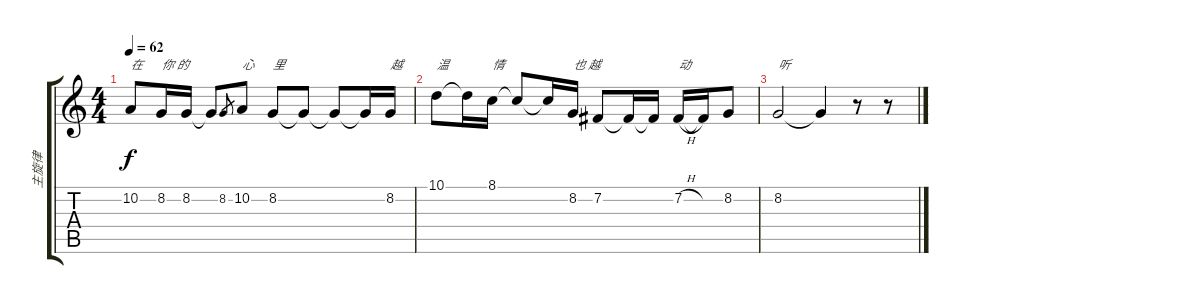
\track ("主旋律" "主旋律") {instrument synthvoice}
\staff {score tabs}
\tuning (E4 B3 G3 D3 A2 E2) {hide}
\ts (4 4)
\tempo 62
\clef g2
\ks c
10.2.8{txt "在" dy f} 8.2.16{txt "你 的"} 8.2.16 8.2{t}.8 8.2.8{gr} 10.2.8{txt "心"} 8.2.8{txt "里"} 8.2{t}.8 8.2{t}.8 8.2{t}.16 8.2.16{txt "越"} |
10.1.8{txt "温"} 10.1{t}.16 8.1.16{txt "情"} 8.1{t}.8 8.1{t}.16 8.2.16{txt "也 越"} 7.2.8 7.2{t}.16 7.2{t}.16 7.2{h}.16{txt "动"} 7.2{t}.16 8.2.8 |
8.2.2{txt "听"} 8.2{t}.4 r.8 r.8
